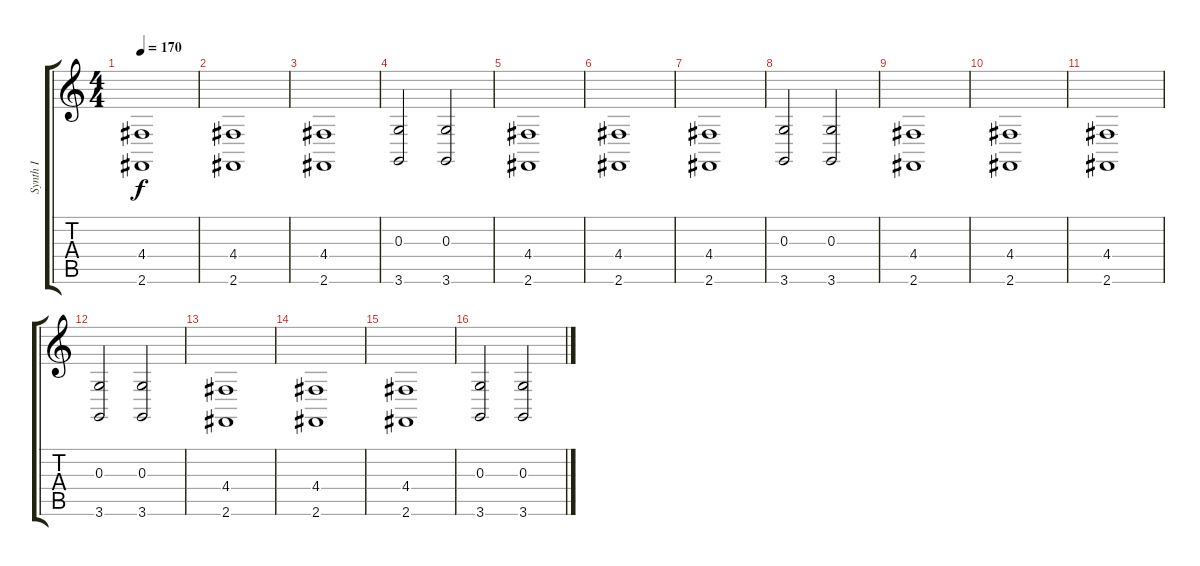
\track ("Synth I" "Synth I") {instrument stringensemble1}
\staff {score tabs}
\tuning (E4 B3 G3 D3 A2 E2) {hide}
\ts (4 4)
\tempo 170
\clef g2
\ks c
(4.4 2.6).1{dy f instrument stringensemble1} |
(4.4 2.6).1 |
(4.4 2.6).1 |
(0.3 3.6).2 (0.3 3.6).2 |
(4.4 2.6).1 |
(4.4 2.6).1 |
(4.4 2.6).1 |
(0.3 3.6).2 (0.3 3.6).2 |
(4.4 2.6).1 |
(4.4 2.6).1 |
(4.4 2.6).1 |
(0.3 3.6).2 (0.3 3.6).2 |
(4.4 2.6).1 |
(4.4 2.6).1 |
(4.4 2.6).1 |
(0.3 3.6).2 (0.3 3.6).2
